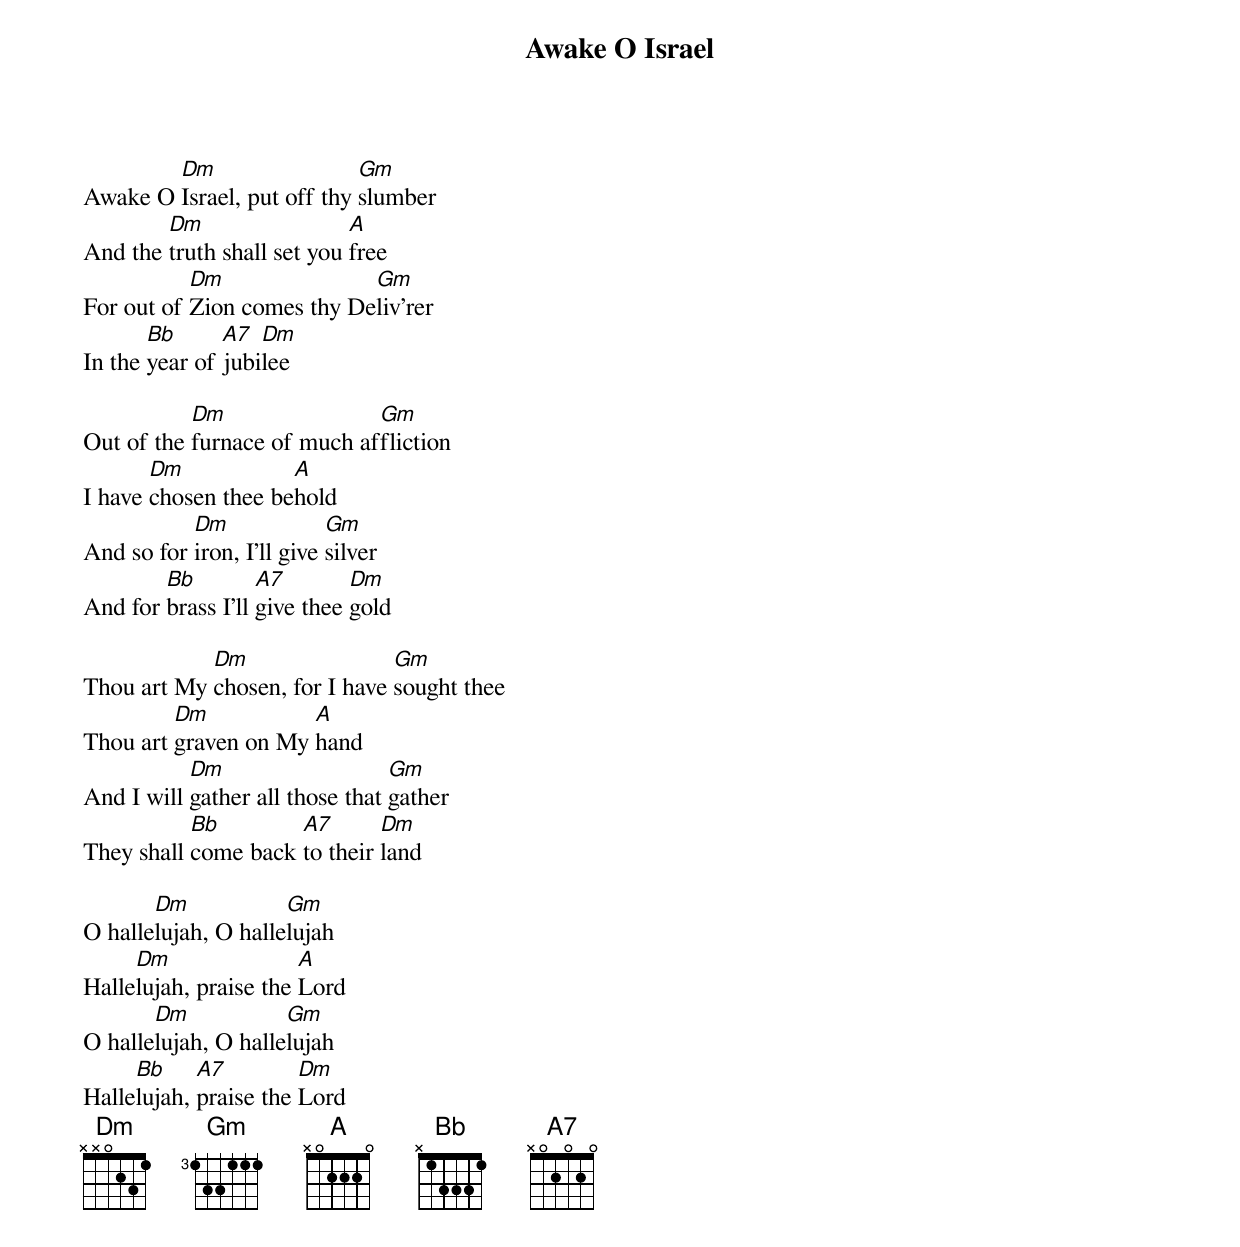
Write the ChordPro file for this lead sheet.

{title: Awake O Israel}
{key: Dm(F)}
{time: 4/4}
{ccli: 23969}
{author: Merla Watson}
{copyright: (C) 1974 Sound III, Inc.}

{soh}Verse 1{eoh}
Awake O [Dm]Israel, put off thy [Gm]slumber
And the [Dm]truth shall set you [A]free
For out of [Dm]Zion comes thy De[Gm]liv'rer
In the [Bb]year of [A7]jubi[Dm]lee

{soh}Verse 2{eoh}
Out of the [Dm]furnace of much af[Gm]fliction
I have [Dm]chosen thee be[A]hold
And so for [Dm]iron, I'll give [Gm]silver
And for [Bb]brass I'll [A7]give thee [Dm]gold

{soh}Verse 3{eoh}
Thou art My [Dm]chosen, for I have [Gm]sought thee
Thou art [Dm]graven on My [A]hand
And I will [Dm]gather all those that [Gm]gather
They shall [Bb]come back [A7]to their [Dm]land

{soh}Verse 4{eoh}
O halle[Dm]lujah, O halle[Gm]lujah
Halle[Dm]lujah, praise the [A]Lord
O halle[Dm]lujah, O halle[Gm]lujah
Halle[Bb]lujah, [A7]praise the [Dm]Lord
